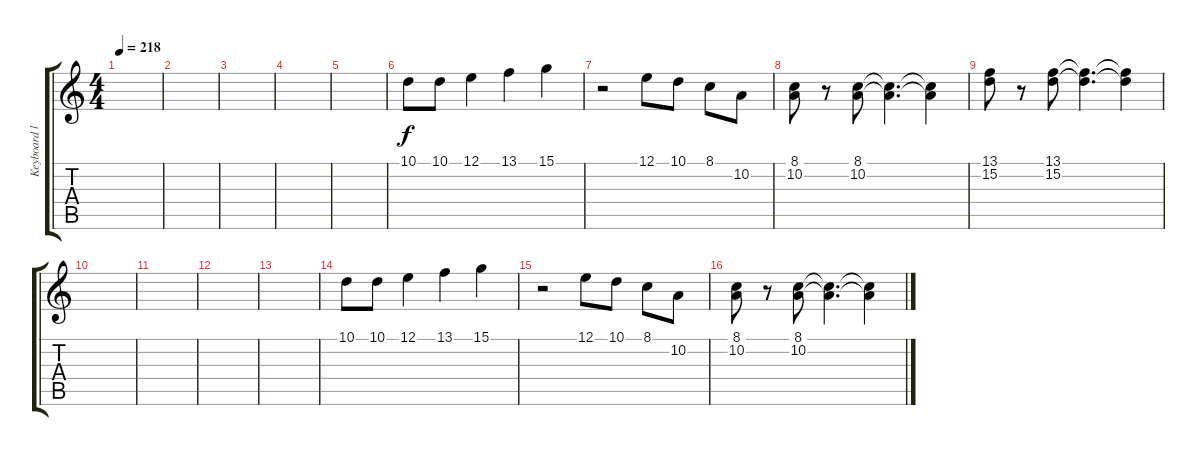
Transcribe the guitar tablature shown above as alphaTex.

\track ("Keyboard lead" "Keyboard l") {instrument reedorgan}
\staff {score tabs}
\tuning (E4 B3 G3 D3 A2 E2) {hide}
\ts (4 4)
\tempo 218
\clef g2
\ks c
|
|
|
|
|
10.1.8 10.1.8 12.1.4 13.1.4 15.1.4 |
r.2 12.1.8 10.1.8 8.1.8 10.2.8 |
(8.1 10.2).8 r.8 (8.1 10.2).8 (8.1{t} 10.2{t}).4{d} (8.1{t} 10.2{t}).4 |
(13.1 15.2).8 r.8 (13.1 15.2).8 (13.1{t} 15.2{t}).4{d} (13.1{t} 15.2{t}).4 |
|
|
|
|
10.1.8 10.1.8 12.1.4 13.1.4 15.1.4 |
r.2 12.1.8 10.1.8 8.1.8 10.2.8 |
(8.1 10.2).8 r.8 (8.1 10.2).8 (8.1{t} 10.2{t}).4{d} (8.1{t} 10.2{t}).4
